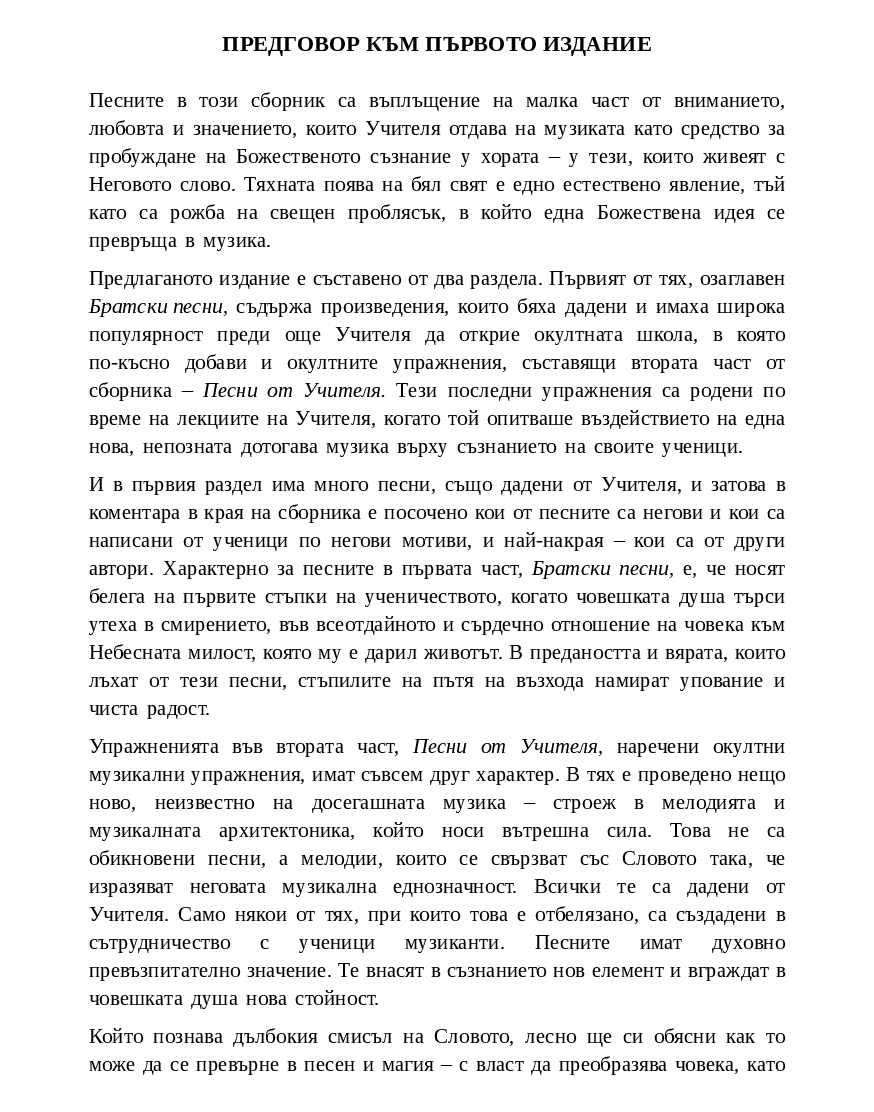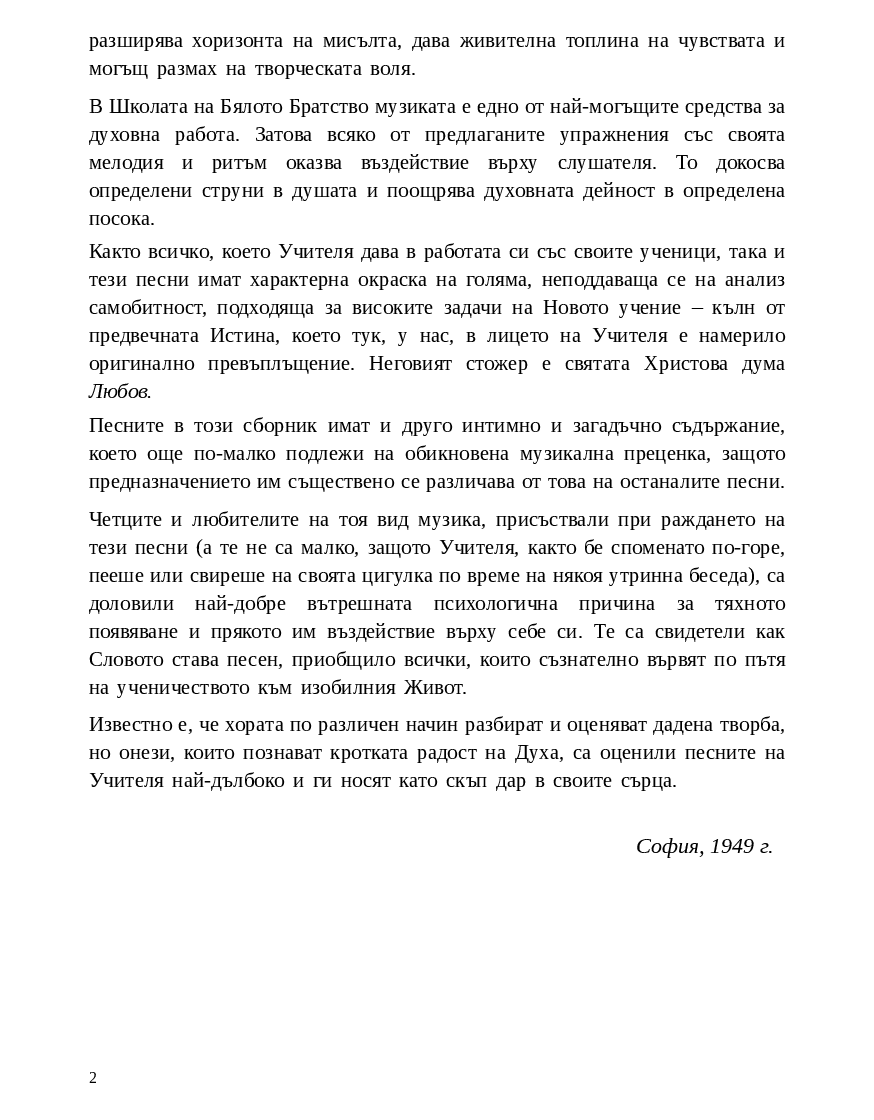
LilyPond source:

\version "2.24.3"

% include paper part and global functions
\include "include/globals.ily"

\bookpart {
  \paper {
    print-all-headers = ##f
    print-page-number = ##t
    print-first-page-number = ##f

    % put page numbers on the bottom
    oddHeaderMarkup = \markup ""
    evenHeaderMarkup = \markup ""
    oddFooterMarkup = \markup
    \fill-line {
      ""
      \if \should-print-page-number \fromproperty #'page:page-number-string
    }
    evenFooterMarkup = \markup
    \fill-line {
      \if \should-print-page-number \fromproperty #'page:page-number-string
      ""
    }

    left-margin = 1.5\cm
    right-margin = 1.5\cm
    top-margin = 1.6\cm
    bottom-margin = 1.2\cm
    ragged-bottom = ##t % do not spread the staves to fill the whole vertical space


  }

  \tocItem \markup "Предговор към първото издание"
  \markup \fontsize  #+3.0 { \fill-line \bold {"ПРЕДГОВОР КЪМ ПЪРВОТО ИЗДАНИЕ"} }

  \markup \fontsize #+2.5 {
    \vspace #1.5 \override #'(baseline-skip . 2.7)
    \justify {

      Песните в този сборник са въплъщение на малка част от вниманието, любовта и значението, които Учителя отдава на музиката като средство за пробуждане на Божественото съзнание у хората – у тези, които живеят с Неговото слово. Тяхната поява на
      бял свят е едно естествено явление, тъй като са рожба на свещен проблясък, в който една Божествена идея се превръща в музика.

    }
  }
  \markup \fontsize #+2.5 {
    \vspace #0.9  \override #'(baseline-skip . 2.7)
    \justify {

      Предлаганото издание е съставено от два раздела. Първият от тях, озаглавен \italic"Братски песни," съдържа произведения,
      които бяха дадени и имаха широка популярност преди още Учителя да открие
      окултната школа, в която по-късно добави и окултните упражнения,
      съставящи втората част от сборника – \italic"Песни" \italic"от" \italic"Учителя." Тези
      последни упражнения са родени по време на лекциите на Учителя,
      когато той опитваше въздействието на една нова, непозната
      дотогава музика върху съзнанието на своите ученици.
    }
  }

  \markup \fontsize #+2.5 {
    \vspace #0.9  \override #'(baseline-skip . 2.7)
    \justify {

      И в първия раздел има много песни, също дадени от Учителя,
      и затова в коментара в края на сборника е посочено кои от песните
      са негови и кои са написани от ученици по негови мотиви, и най-накрая – кои са от други автори. Характерно за песните в първата
      част, \italic"Братски" \italic"песни," е, че носят белега на първите стъпки на
      ученичеството, когато човешката душа търси утеха в смирението,
      във всеотдайното и сърдечно отношение на човека към Небесната
      милост, която му е дарил животът. В предаността и вярата, които
      лъхат от тези песни, стъпилите на пътя на възхода намират
      упование и чиста радост.
    }
  }
  \markup \fontsize #+2.5 {
    \vspace #0.9  \override #'(baseline-skip . 2.7)
    \justify {

      Упражненията във втората част, \italic"Песни" \italic"от" \italic"Учителя," наречени
      окултни музикални упражнения, имат съвсем друг характер. В
      тях е проведено нещо ново, неизвестно на досегашната музика
      – строеж в мелодията и музикалната архитектоника, който носи
      вътрешна сила. Това не са обикновени песни, а мелодии, които
      се свързват със Словото така, че изразяват неговата музикална
      еднозначност. Всички те са дадени от Учителя. Само някои от
      тях, при които това е отбелязано, са създадени в сътрудничество
      с ученици музиканти. Песните имат духовно превъзпитателно
      значение. Те внасят в съзнанието нов елемент и вграждат в
      човешката душа нова стойност.
    }
  }
  \markup \fontsize #+2.5 {
    \vspace #0.9  \override #'(baseline-skip . 2.7)
    \justify {

      Който познава дълбокия смисъл на Словото, лесно ще си обясни
      как то може да се превърне в песен и магия – с власт да преобразява
      човека, като }}
      
        \markup \fontsize #+2.5 {
    \vspace #0.9  \override #'(baseline-skip . 2.7)
    \justify {
      разширява хоризонта на мисълта, дава живителна
      топлина на чувствата и могъщ размах на творческата воля.
    }}

      \markup \fontsize #+2.5 {
    \vspace #0.9  \override #'(baseline-skip . 2.7)
    \justify {

      В Школата на Бялото Братство музиката е едно от най-могъщите средства за духовна работа.
      Затова всяко от предлаганите упражнения със своята мелодия и ритъм оказва въздействие върху
      слушателя. То докосва определени струни в душата и поощрява
      духовната дейност в определена посока.
    }
  }

  \markup \fontsize #+2.5 {
    \vspace #0.9  \override #'(baseline-skip . 2.7)
    \justify {
      Както всичко, което Учителя дава в работата си със своите
      ученици, така и тези песни имат характерна окраска на голяма,
      неподдаваща се на анализ самобитност, подходяща за високите
      задачи на Новото учение – кълн от предвечната Истина, което тук,
      у нас, в лицето на Учителя е намерило оригинално превъплъщение.
      Неговият стожер е святата Христова дума \italic"Любов."
    }
  }

  \markup \fontsize #+2.5 {
    \vspace #0.9  \override #'(baseline-skip . 2.7)
    \justify {

      Песните в този сборник имат и друго интимно и загадъчно
      съдържание, което още по-малко подлежи на обикновена
      музикална преценка, защото предназначението им съществено се
      различава от това на останалите песни.
    }
  }

  \markup \fontsize #+2.5 {
    \vspace #0.9 \override #'(baseline-skip . 2.7)
    \justify {
      Четците и любителите на тоя вид музика, присъствали при
      раждането на тези песни (а те не са малко, защото Учителя, както
      бе споменато по-горе, пееше или свиреше на своята цигулка
      по време на някоя утринна беседа), са доловили най-добре
      вътрешната психологична причина за тяхното появяване и прякото
      им въздействие върху себе си. Те са свидетели как Словото става
      песен, приобщило всички, които съзнателно вървят по пътя на
      ученичеството към изобилния Живот.
    }
  }

  \markup \fontsize #+2.5 {
    \vspace #0.9 \override #'(baseline-skip . 2.7)
    \justify {

      Известно е, че хората по различен начин разбират и оценяват
      дадена творба, но онези, които познават кротката радост на Духа,
      са оценили песните на Учителя най-дълбоко и ги носят като скъп
      дар в своите сърца.


    }
  }



  \markup \fontsize #+3 \raise #0 \override #'(baseline-skip . 2.7) {
    \column {
            \line {"  "}
            \line {"  "}

      \fill-line { "" ""  \italic {"София, 1949 г.  "} }
    }
  }



} % bookpart



% Più mosso
% „Weiße Bruderschaft“
